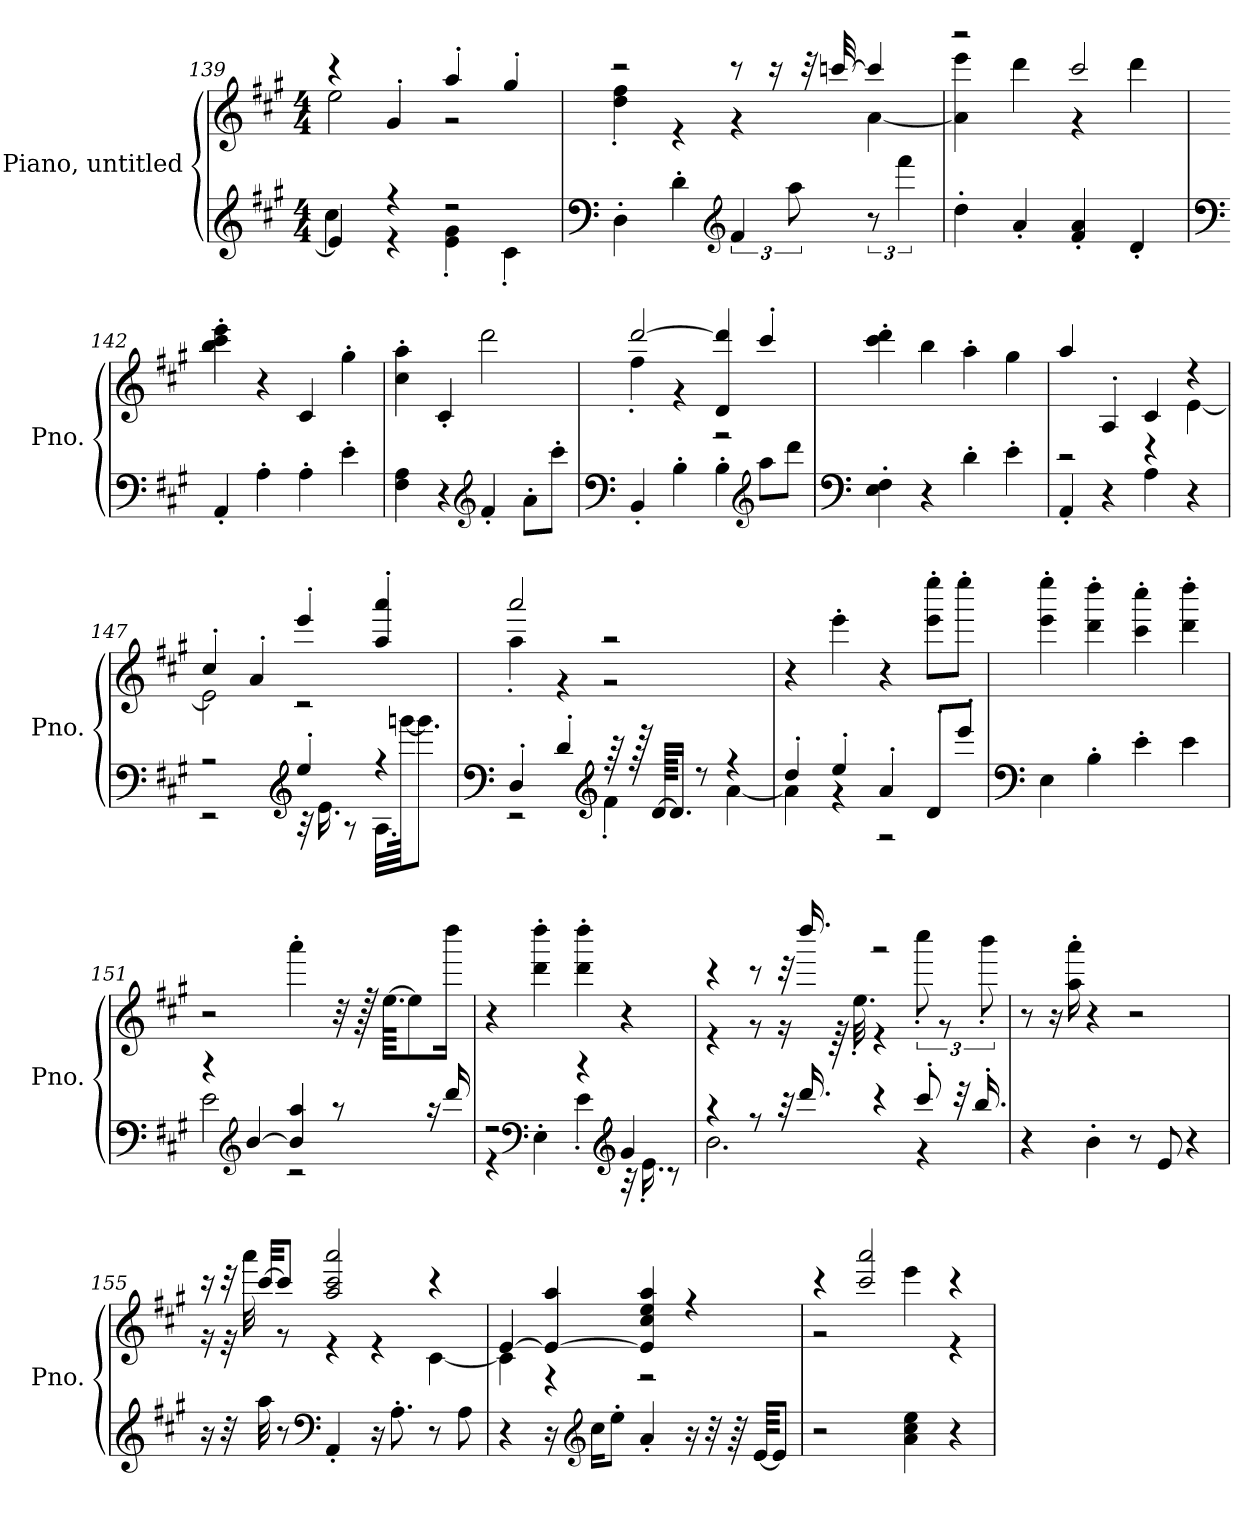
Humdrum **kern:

**kern	**kern
*part1	*part1
*staff2	*staff1
*I"Piano, untitled	*
*I'Pno.	*
*clefG2	*clefG2
*k[f#c#g#]	*k[f#c#g#]
*M4/4	*M4/4
=139	=139
*^	*^
4e/]	4cc#\	4r	2ee\
4r	4r	4g#'/	.
2r	4e\' 4g#\'	4aa'/	2r
.	4c#'\	4gg#'/	.
*v	*v	*	*
=140	=140	=140
*clefF4	*	*
4D'\	2r	4dd\' 4ff#\'
4d'\	.	4r
*clefG2	*	*
6f#/	8r	4r
.	16r	.
12aa\	.	.
.	32r	.
.	[32cccn/	.
12r	4ccc/]	[4a\
6fff#\	.	.
=141	=141	=141
4dd'\	2r	4a\] 4eee\
4a'/	.	4ddd\
4f#/' 4a/'	2ccc#/	4r
4d'/	.	4ddd\
*	*v	*v
=142	=142
*clefF4	*
4AA'/	4bb\' 4ccc#\' 4eee\'
4A'\	4r
4A'\	4c#/
4e'\	4gg#'\
!!LO:LB:g=z
=143	=143
4F#\ 4A\	4cc#\' 4aa\'
4r	4c#'/
*clefG2	*
4f#'/	2ddd\
8a'\L	.
8ccc#'\J	.
=144	=144
*clefF4	*
*	*^
4BB'/	[2ddd/	4ff#'\
4B'\	.	4r
4B'\	4d/ 4ddd/]	2r
*clefG2	*	*
8aa\L	4ccc#'/	.
8ddd\J	.	.
*	*v	*v
=145	=145
*clefF4	*
4E\' 4F#\'	4ccc#\' 4ddd\'
4r	4bb\
4d'\	4aa'\
4e'\	4gg#\
=146	=146
*	*^
4AA'/	4aa/	2r
4r	4A'/	.
4A\	4c#/	4r
4r	4r	[4e\
=147	=147	=147
*^	*	*
2r	2r	4cc#'/	2e\]
.	.	4a'/	.
*clefG2	*	*	*
4ee'/	32r	4eee'/	2r
.	16.e\	.	.
.	8r	.	.
4r	32.A\LLL	4aa/' 4aaa/'	.
.	[64gggn\JJK	.	.
.	8.ggg\J]	.	.
!!LO:PB:g=z	!!
=148	=148	=148	=148
*clefF4	*	*	*
4D'/	2r	2aaa/	4aa'\
4d'/	.	.	4r
*clefG2	*	*	*
64r	4f#'\	2r	2r
128r	.	.	.
[128d/KKKLL	.	.	.
16.d/JJ]	.	.	.
8r	.	.	.
4r	[4a\	.	.
*	*	*v	*v
=149	=149	=149
4dd'/	4a\]	4r
4ee'/	4r	4eee'\
4a'/	2r	4r
8d'/L	.	8eee\' 8eeee\'L
8eee'/J	.	8eeee'\J
*v	*v	*
=150	=150
*clefF4	*
4E\	4eee\' 4eeee\'
4B'\	4ddd\' 4dddd\'
4e'\	4ccc#\' 4cccc#\'
4e\	4ddd\' 4dddd\'
=151	=151
*^	*
4r	2e\	2r
*clefG2	*	*
[4b/	.	.
4b/] 4aa/	2r	4aaa'\
8r	.	32r
.	.	128r
.	.	[64.ee\KKKL
.	.	8ee\]
16r	.	.
16ddd/	.	16dddd\Jk
!!LO:LB:g=z
=152	=152	=152
2r	4r	4r
*clefF4	*	*
.	4E'\	4ddd\' 4dddd\'
4r	4e'\	4ddd\' 4dddd\'
*clefG2	*	*
4g#/	32r	4r
.	16.e'\	.
.	8r	.
=153	=153	=153
*	*	*^
4r	2.b\	4r	4r
8r	.	8r	8r
32r	.	32r	16r
16.ddd/	.	16.dddd/	.
.	.	.	64r
.	.	.	32.ee'\
4r	.	2r	4r
8ccc#'/	4r	.	12cccc#'\
.	.	.	12r
32r	.	.	.
16.bb'/	.	.	.
.	.	.	12bbb'\
*v	*v	*	*
*	*v	*v
=154	=154
4r	8r
.	16r
.	16aa\' 16aaa\'
4b'\	4r
8r	2r
8e/	.
4r	.
=155	=155
*	*^
16r	16r	16r
32r	32r	32r
32aa\	[32ccc#/KKL	32aaa\
8r	8ccc#/J]	8r
*clefF4	*	*
4AA'/	2aa/ 2ccc#/ 2aaa/	4r
16r	.	4r
8.A'\	.	.
8r	4r	[4c#\
8A\	.	.
!!LO:LB:g=z	!!
=156	=156	=156
4r	[4e/	4c#\]
16r	4e/_ 4aa/	4r
*clefG2	*	*
16cc#\KL	.	.
8ee'\J	.	.
4a'/	4e/] 4cc#/ 4ee/ 4aa/	2r
16r	4r	.
32r	.	.
64r	.	.
[64e/KKKL	.	.
8e/J]	.	.
=157	=157	=157
2r	4r	2r
.	2ccc#/ 2aaa/	.
4a\ 4cc#\ 4ee\	.	4eee\
4r	4r	4r
*	*v	*v
=	=
*-	*-
